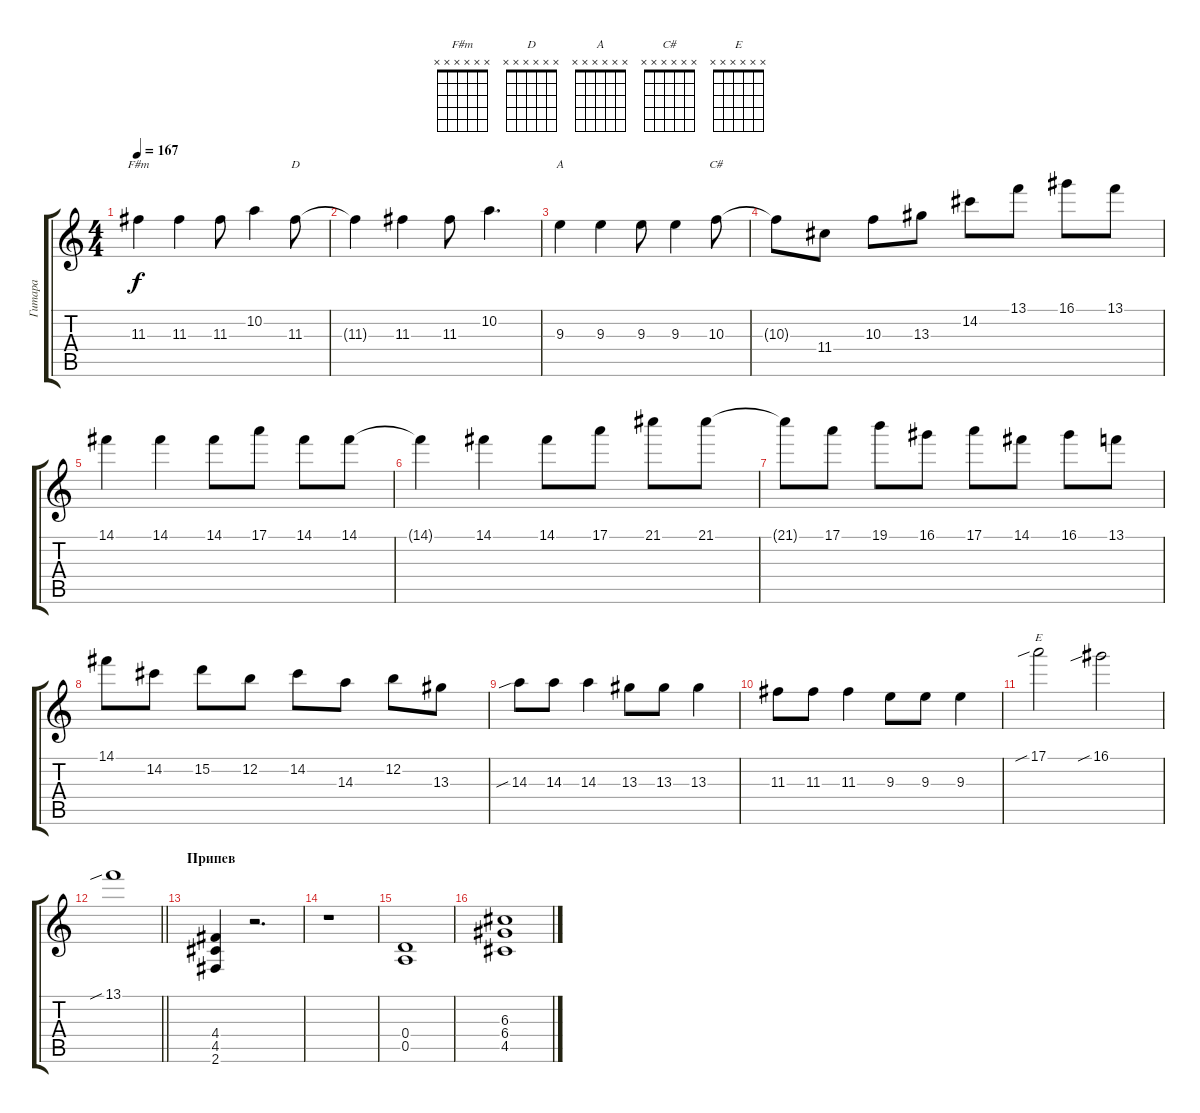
\track ("Гитара" "Гитара") {instrument overdrivenguitar}
\staff {score tabs}
\tuning (E4 B3 G3 D3 A2 E2) {hide}
\chord ("F#m" x x x x x x)
\chord ("D" x x x x x x)
\chord ("A" x x x x x x)
\chord ("C#" x x x x x x)
\chord ("E" x x x x x x)
\ts (4 4)
\tempo 167
\clef g2
\ks c
11.3.4{ch "F#m" dy f} 11.3.4 11.3.8 10.2.4 11.3.8{ch "D"} |
11.3{t}.4 11.3.4 11.3.8 10.2.4{d} |
9.3.4{ch "A"} 9.3.4 9.3.8 9.3.4 10.3.8{ch "C#"} |
10.3{t}.8 11.4.8 10.3.8 13.3.8 14.2.8 13.1.8 16.1.8 13.1.8 |
14.1.4 14.1.4 14.1.8 17.1.8 14.1.8 14.1.8 |
14.1{t}.4 14.1.4 14.1.8 17.1.8 21.1.8 21.1.8 |
21.1{t}.8 17.1.8 19.1.8 16.1.8 17.1.8 14.1.8 16.1.8 13.1.8 |
14.1.8 14.2.8 15.2.8 12.2.8 14.2.8 14.3.8 12.2.8 13.3.8 |
14.3{sib}.8 14.3.8 14.3.4 13.3.8 13.3.8 13.3.4 |
11.3.8 11.3.8 11.3.4 9.3.8 9.3.8 9.3.4 |
17.1{sib}.2{ch "E"} 16.1{sib}.2 |
\barLineRight lightlight
13.1{sib}.1 |
\section ("" "Припев")
(4.4 4.5 2.6).4 r.2{d} |
r.1 |
(0.4 0.5).1 |
(6.3 6.4 4.5).1
